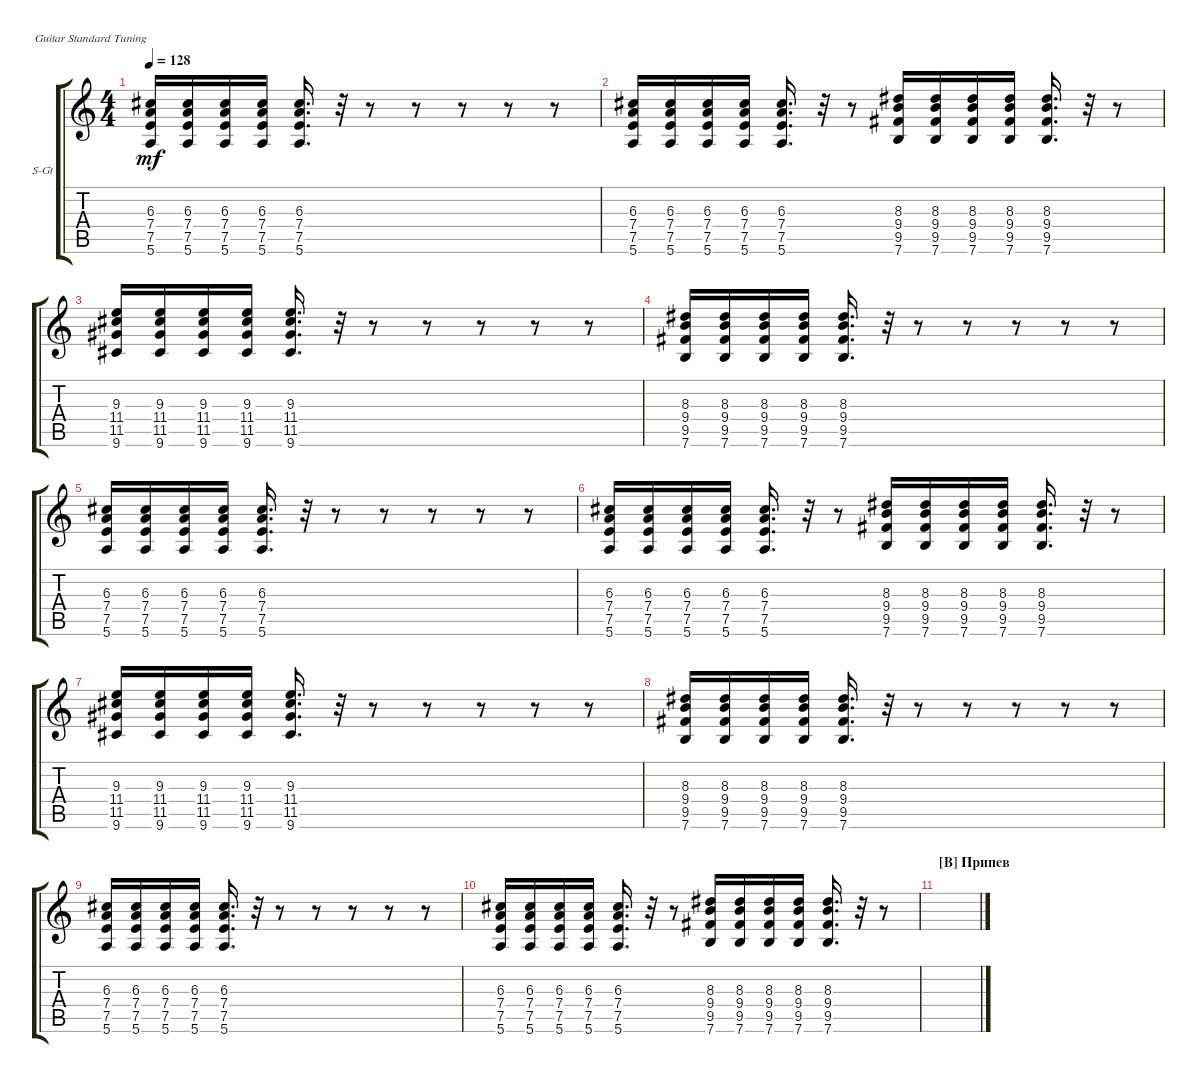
\defaultSystemsLayout 4
\bracketExtendMode groupsimilarinstruments
\firstSystemTrackNameOrientation horizontal
\otherSystemsTrackNameOrientation horizontal
\track ("аккорды" "S-Gt") {instrument acousticguitarsteel}
\staff {score tabs}
\tuning (E4 B3 G3 D3 A2 E2)
\ts (4 4)
\tempo 128
\clef g2
\ks c
(5.6 7.5 7.4 6.3).16{dy mf} (5.6 7.5 7.4 6.3).16 (5.6 7.5 7.4 6.3).16 (5.6 7.5 7.4 6.3).16 (5.6 7.5 7.4 6.3).16{d} r.32 r.8 r.8 r.8 r.8 r.8 |
(5.6 7.5 7.4 6.3).16 (5.6 7.5 7.4 6.3).16 (5.6 7.5 7.4 6.3).16 (5.6 7.5 7.4 6.3).16 (5.6 7.5 7.4 6.3).16{d} r.32 r.8 (7.6 9.5 9.4 8.3).16 (7.6 9.5 9.4 8.3).16 (7.6 9.5 9.4 8.3).16 (7.6 9.5 9.4 8.3).16 (7.6 9.5 9.4 8.3).16{d} r.32 r.8 |
(9.6 11.5 11.4 9.3).16 (9.6 11.5 11.4 9.3).16 (9.6 11.5 11.4 9.3).16 (9.6 11.5 11.4 9.3).16 (9.6 11.5 11.4 9.3).16{d} r.32 r.8 r.8 r.8 r.8 r.8 |
(7.6 9.5 9.4 8.3).16 (7.6 9.5 9.4 8.3).16 (7.6 9.5 9.4 8.3).16 (7.6 9.5 9.4 8.3).16 (7.6 9.5 9.4 8.3).16{d} r.32 r.8 r.8 r.8 r.8 r.8 |
(5.6 7.5 7.4 6.3).16 (5.6 7.5 7.4 6.3).16 (5.6 7.5 7.4 6.3).16 (5.6 7.5 7.4 6.3).16 (5.6 7.5 7.4 6.3).16{d} r.32 r.8 r.8 r.8 r.8 r.8 |
(5.6 7.5 7.4 6.3).16 (5.6 7.5 7.4 6.3).16 (5.6 7.5 7.4 6.3).16 (5.6 7.5 7.4 6.3).16 (5.6 7.5 7.4 6.3).16{d} r.32 r.8 (7.6 9.5 9.4 8.3).16 (7.6 9.5 9.4 8.3).16 (7.6 9.5 9.4 8.3).16 (7.6 9.5 9.4 8.3).16 (7.6 9.5 9.4 8.3).16{d} r.32 r.8 |
(9.6 11.5 11.4 9.3).16 (9.6 11.5 11.4 9.3).16 (9.6 11.5 11.4 9.3).16 (9.6 11.5 11.4 9.3).16 (9.6 11.5 11.4 9.3).16{d} r.32 r.8 r.8 r.8 r.8 r.8 |
(7.6 9.5 9.4 8.3).16 (7.6 9.5 9.4 8.3).16 (7.6 9.5 9.4 8.3).16 (7.6 9.5 9.4 8.3).16 (7.6 9.5 9.4 8.3).16{d} r.32 r.8 r.8 r.8 r.8 r.8 |
(5.6 7.5 7.4 6.3).16 (5.6 7.5 7.4 6.3).16 (5.6 7.5 7.4 6.3).16 (5.6 7.5 7.4 6.3).16 (5.6 7.5 7.4 6.3).16{d} r.32 r.8 r.8 r.8 r.8 r.8 |
(5.6 7.5 7.4 6.3).16 (5.6 7.5 7.4 6.3).16 (5.6 7.5 7.4 6.3).16 (5.6 7.5 7.4 6.3).16 (5.6 7.5 7.4 6.3).16{d} r.32 r.8 (7.6 9.5 9.4 8.3).16 (7.6 9.5 9.4 8.3).16 (7.6 9.5 9.4 8.3).16 (7.6 9.5 9.4 8.3).16 (7.6 9.5 9.4 8.3).16{d} r.32 r.8 |
\section ("B" "Припев")
